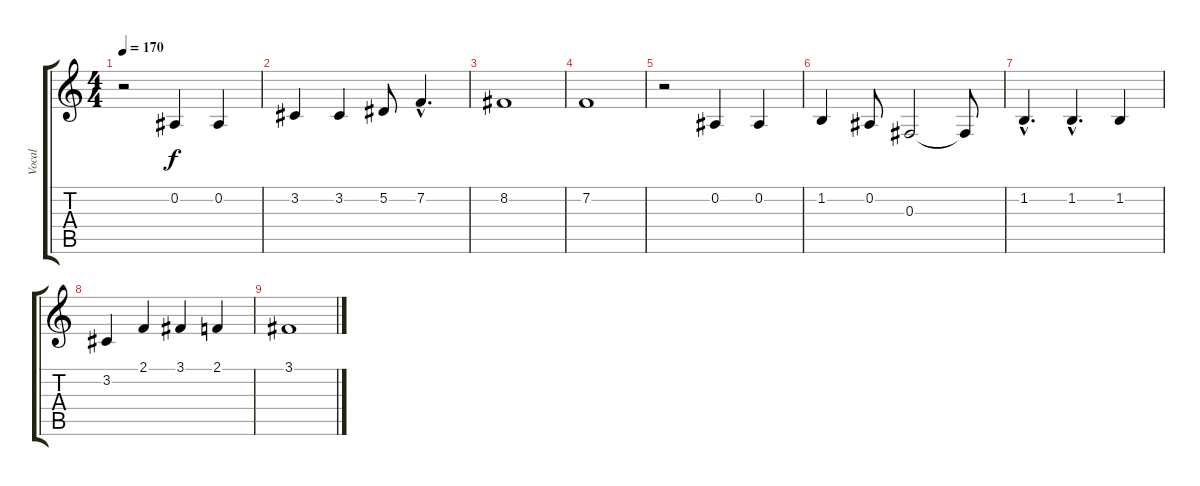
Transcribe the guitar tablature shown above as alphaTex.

\track ("Vocal" "Vocal") {instrument violin}
\staff {score tabs}
\tuning (Eb4 Bb3 Gb3 Db3 Ab2 Eb2) {hide}
\ts (4 4)
\tempo 170
\clef g2
\ks c
r.2{dy f} 0.2.4 0.2.4 |
3.2.4 3.2.4 5.2.8 7.2{hac}.4{d} |
8.2.1 |
7.2.1 |
r.2 0.2.4 0.2.4 |
1.2.4 0.2.8 0.3.2 0.3{t}.8 |
1.2{hac}.4{d} 1.2{hac}.4{d} 1.2.4 |
3.2.4 2.1.4 3.1.4 2.1.4 |
3.1.1
